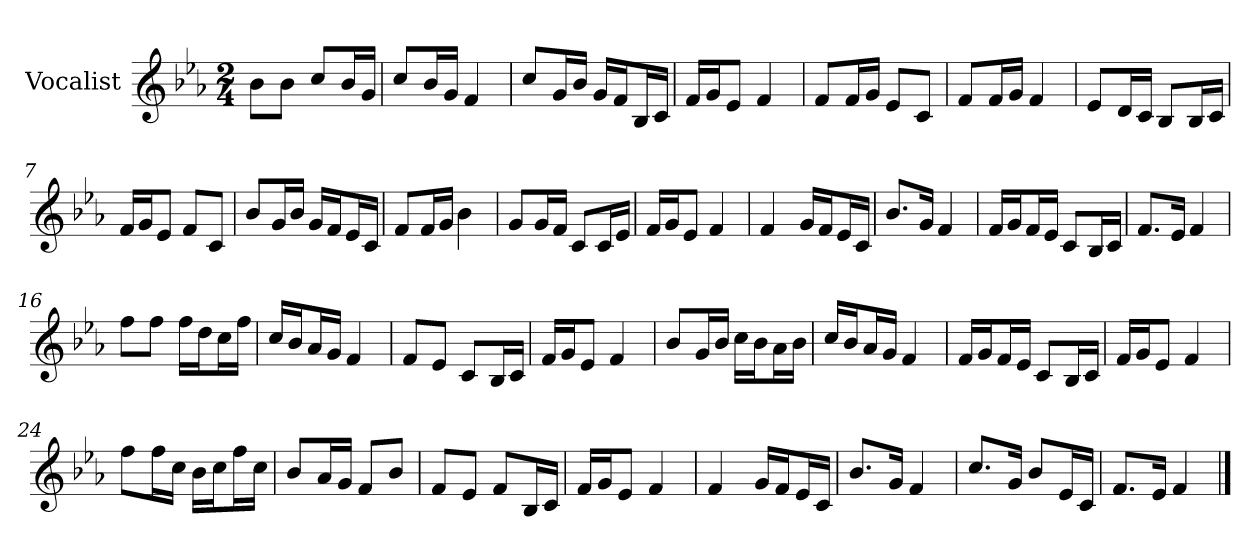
**kern
*part1
*staff1
*I"Vocalist
*k[b-e-a-]
*E-:
*M2/4
=
8b-L
8b-J
8ccL
16b-L
16gJJ
=1
8ccL
16b-L
16gJJ
4f
=2
8ccL
16gL
16b-JJ
16gLL
16fJ
16B-L
16cJJ
=3
16fLL
16gJ
8e-J
4f
=4
8fL
16fL
16gJJ
8e-L
8cJ
=5
8fL
16fL
16gJJ
4f
=6
8e-L
16dL
16cJJ
8B-L
16B-L
16cJJ
=7
16fLL
16gJ
8e-J
8fL
8cJ
=8
8b-L
16gL
16b-JJ
16gLL
16fJ
16e-L
16cJJ
=9
8fL
16fL
16gJJ
4b-
=10
8gL
16gL
16fJJ
8cL
16cL
16e-JJ
=11
16fLL
16gJ
8e-J
4f
=12
4f
16gLL
16fJ
16e-L
16cJJ
=13
8.b-L
16gJk
4f
=14
16fLL
16gJ
16fL
16e-JJ
8cL
16B-L
16cJJ
=15
8.fL
16e-Jk
4f
=16
8ffL
8ffJ
16ffLL
16ddJ
16ccL
16ffJJ
=17
16ccLL
16b-J
16a-L
16gJJ
4f
=18
8fL
8e-J
8cL
16B-L
16cJJ
=19
16fLL
16gJ
8e-J
4f
=20
8b-L
16gL
16b-JJ
16ccLL
16b-J
16a-L
16b-JJ
=21
16ccLL
16b-J
16a-L
16gJJ
4f
=22
16fLL
16gJ
16fL
16e-JJ
8cL
16B-L
16cJJ
=23
16fLL
16gJ
8e-J
4f
=24
8ffL
16ffL
16ccJJ
16b-LL
16ccJ
16ffL
16ccJJ
=25
8b-L
16a-L
16gJJ
8fL
8b-J
=26
8fL
8e-J
8fL
16B-L
16cJJ
=27
16fLL
16gJ
8e-J
4f
=28
4f
16gLL
16fJ
16e-L
16cJJ
=29
8.b-L
16gJk
4f
=30
8.ccL
16gJk
8b-L
16e-L
16cJJ
=31
8.fL
16e-Jk
4f
==
*-
